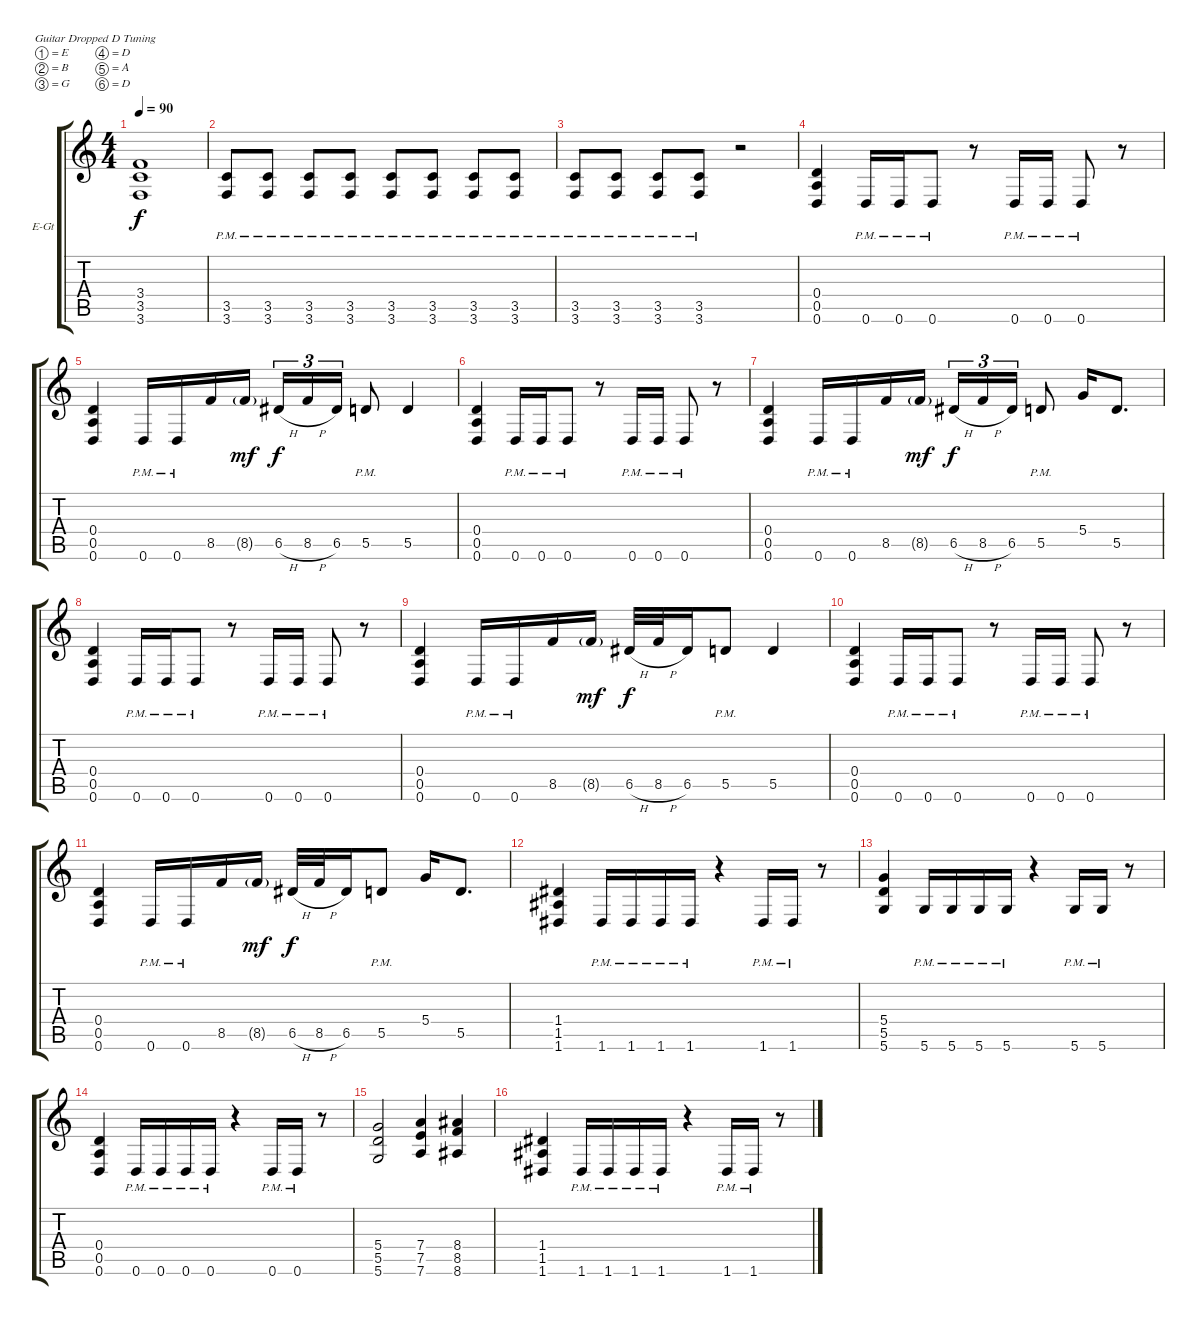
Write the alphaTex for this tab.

\bracketExtendMode groupsimilarinstruments
\firstSystemTrackNameOrientation horizontal
\otherSystemsTrackNameOrientation horizontal
\track ("Rythm Right" "E-Gt") {instrument distortionguitar}
\staff {score tabs}
\tuning (E4 B3 G3 D3 A2 D2)
\ts (4 4)
\tempo 90
\clef g2
\ks c
(3.4 3.5 3.6).1{dy f} |
(3.5{pm} 3.6{pm}).8 (3.5{pm} 3.6{pm}).8 (3.5{pm} 3.6{pm}).8 (3.5{pm} 3.6{pm}).8 (3.5{pm} 3.6{pm}).8 (3.5{pm} 3.6{pm}).8 (3.5{pm} 3.6{pm}).8 (3.5{pm} 3.6{pm}).8 |
(3.5{pm} 3.6{pm}).8 (3.5{pm} 3.6{pm}).8 (3.5{pm} 3.6{pm}).8 (3.5{pm} 3.6{pm}).8 r.2 |
(0.4 0.5 0.6).4 0.6{pm}.16 0.6{pm}.16 0.6{pm}.8 r.8 0.6{pm}.16 0.6{pm}.16 0.6{pm}.8 r.8 |
(0.4 0.5 0.6).4 0.6{pm}.16 0.6{pm}.16 8.5.16 8.5{g}.16{dy mf} 6.5{h}.16{tu (3 2) dy f} 8.5{h}.16{tu (3 2)} 6.5.16{tu (3 2)} 5.5{pm}.8 5.5.4 |
(0.4 0.5 0.6).4 0.6{pm}.16 0.6{pm}.16 0.6{pm}.8 r.8 0.6{pm}.16 0.6{pm}.16 0.6{pm}.8 r.8 |
(0.4 0.5 0.6).4 0.6{pm}.16 0.6{pm}.16 8.5.16 8.5{g}.16{dy mf} 6.5{h}.16{tu (3 2) dy f} 8.5{h}.16{tu (3 2)} 6.5.16{tu (3 2)} 5.5{pm}.8 5.4.16 5.5.8{d} |
(0.4 0.5 0.6).4 0.6{pm}.16 0.6{pm}.16 0.6{pm}.8 r.8 0.6{pm}.16 0.6{pm}.16 0.6{pm}.8 r.8 |
(0.4 0.5 0.6).4 0.6{pm}.16 0.6{pm}.16 8.5.16 8.5{g}.16{dy mf} 6.5{h}.32{dy f} 8.5{h}.32 6.5.16 5.5{pm}.8 5.5.4 |
(0.4 0.5 0.6).4 0.6{pm}.16 0.6{pm}.16 0.6{pm}.8 r.8 0.6{pm}.16 0.6{pm}.16 0.6{pm}.8 r.8 |
(0.4 0.5 0.6).4 0.6{pm}.16 0.6{pm}.16 8.5.16 8.5{g}.16{dy mf} 6.5{h}.32{dy f} 8.5{h}.32 6.5.16 5.5{pm}.8 5.4.16 5.5.8{d} |
(1.4 1.5 1.6).4 1.6{pm}.16 1.6{pm}.16 1.6{pm}.16 1.6{pm}.16 r.4 1.6{pm}.16 1.6{pm}.16 r.8 |
(5.4 5.5 5.6).4 5.6{pm}.16 5.6{pm}.16 5.6{pm}.16 5.6{pm}.16 r.4 5.6{pm}.16 5.6{pm}.16 r.8 |
(0.4 0.5 0.6).4 0.6{pm}.16 0.6{pm}.16 0.6{pm}.16 0.6{pm}.16 r.4 0.6{pm}.16 0.6{pm}.16 r.8 |
(5.4 5.5 5.6).2 (7.4 7.5 7.6).4 (8.4 8.5 8.6).4 |
(1.4 1.5 1.6).4 1.6{pm}.16 1.6{pm}.16 1.6{pm}.16 1.6{pm}.16 r.4 1.6{pm}.16 1.6{pm}.16 r.8
